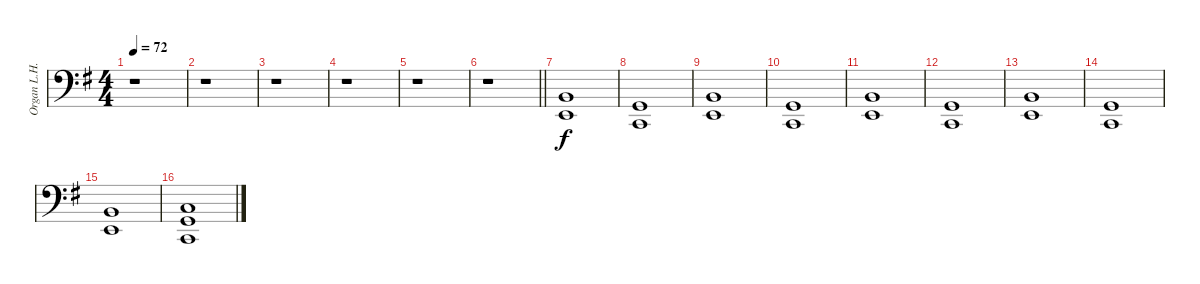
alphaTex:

\track ("Organ L.H." "Organ L.H.") {instrument churchorgan}
\staff {score}
\tuning (G2 D2 A1 E1 B0) {hide}
\ts (4 4)
\tempo 72
\clef f4
\ks eminor
r.1{dy f} |
r.1 |
r.1 |
r.1 |
r.1 |
\barLineRight lightlight
r.1 |
(4.1 2.2).1 |
(0.1 3.3).1 |
(4.1 2.2).1 |
(0.1 3.3).1 |
(4.1 2.2).1 |
(0.1 3.3).1 |
(4.1 2.2).1 |
(0.1 3.3).1 |
(4.1 2.2).1 |
(0.1 10.2 3.3).1
